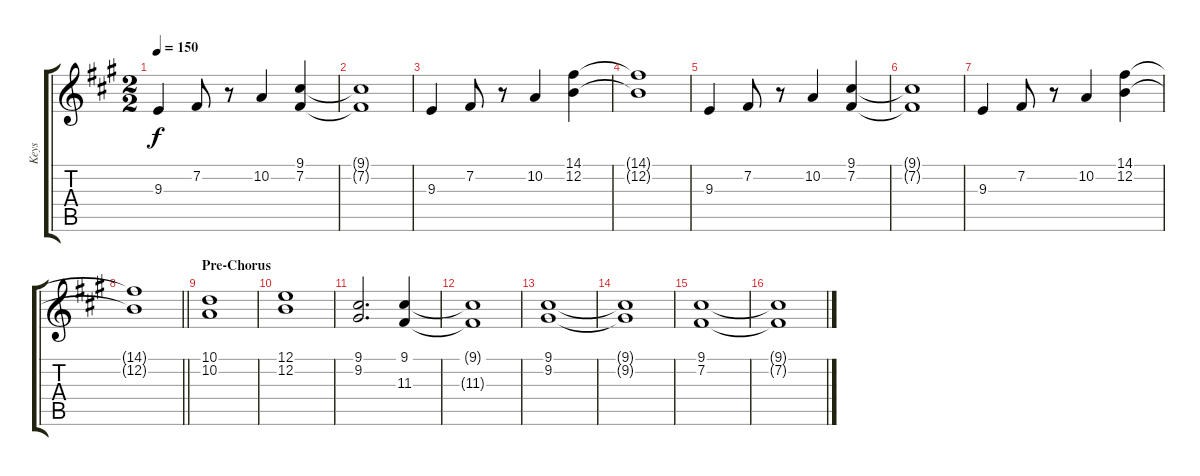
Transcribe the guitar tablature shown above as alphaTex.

\track ("Keys" "Keys") {instrument drawbarorgan}
\staff {score tabs}
\tuning (E4 B3 G3 D3 A2 E2) {hide}
\ts (2 2)
\tempo 150
\clef g2
\ks a
9.3.4{dy f} 7.2.8 r.8 10.2.4 (9.1 7.2).4 |
(9.1{t} 7.2{t}).1 |
9.3.4 7.2.8 r.8 10.2.4 (14.1 12.2).4 |
(14.1{t} 12.2{t}).1 |
9.3.4 7.2.8 r.8 10.2.4 (9.1 7.2).4 |
(9.1{t} 7.2{t}).1 |
9.3.4 7.2.8 r.8 10.2.4 (14.1 12.2).4 |
\barLineRight lightlight
(14.1{t} 12.2{t}).1 |
\section ("" "Pre-Chorus")
(10.1 10.2).1 |
(12.1 12.2).1 |
(9.1 9.2).2{d} (9.1 11.3).4 |
(9.1{t} 11.3{t}).1 |
(9.1 9.2).1 |
(9.1{t} 9.2{t}).1 |
(9.1 7.2).1 |
(9.1{t} 7.2{t}).1
